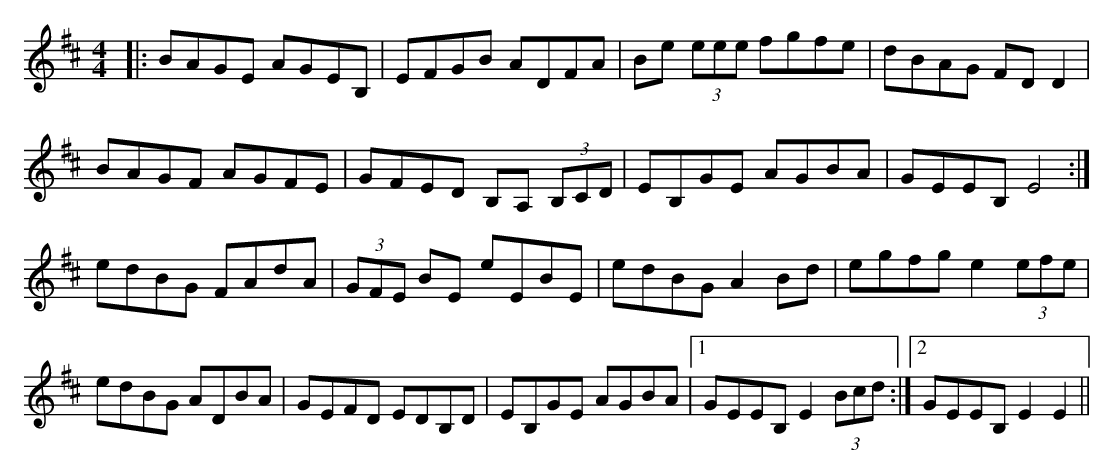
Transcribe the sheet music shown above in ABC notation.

X:1
M:4/4
K:Edor
|:BAGE AGEB,|EFGB ADFA|Be (3eee fgfe|dBAG FD D2|
BAGF AGFE|GFED B,A, (3B,CD|EB,GE AGBA|GEEB, E4:|
edBG FAdA|(3GFE BE eEBE|edBG A2 Bd|egfg e2 (3efe|
edBG ADBA|GEFD EDB,D|EB,GE AGBA|1 GEEB, E2 (3Bcd:|2 GEEB, E2E2||
